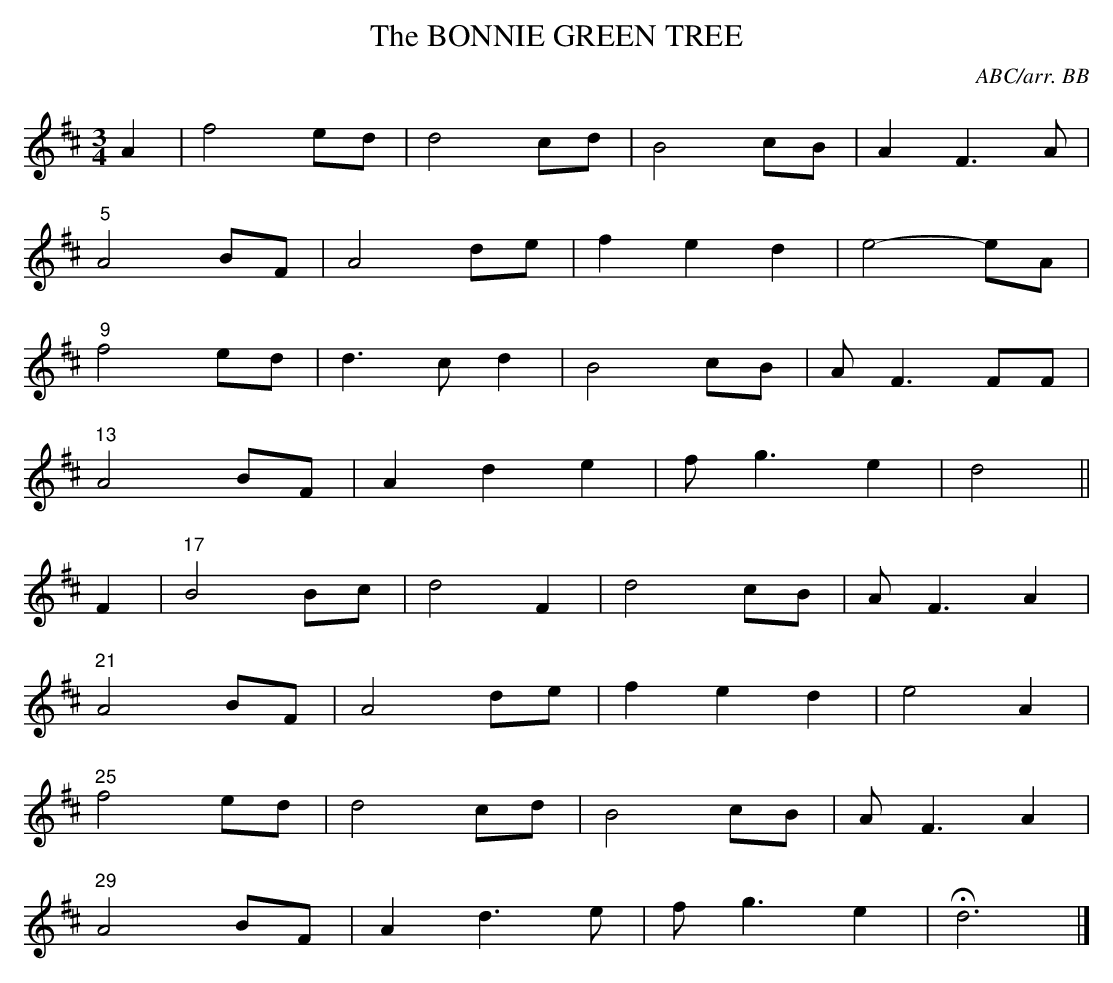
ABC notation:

X:1
T:BONNIE GREEN TREE, The
C:ABC/arr. BB
Y:"allegretto"
L:1/8
M:3/4
K:D
A2|f4 ed|d4 cd|B4 cB|A2F3A|
"5"A4 BF|A4 de|f2e2d2|e4-eA|
"9"f4 ed|d3c d2|B4 cB|AF3 FF|
"13"A4 BF|A2d2e2|fg3e2|d4||
F2|"17"B4 Bc|d4 F2|d4 cB|AF3 A2|
"21"A4 BF|A4 de|f2e2d2|e4 A2|
"25"f4 ed|d4 cd|B4 cB|AF3 A2|
"29"A4 BF|A2 d3e|fg3 e2|Hd6|]
